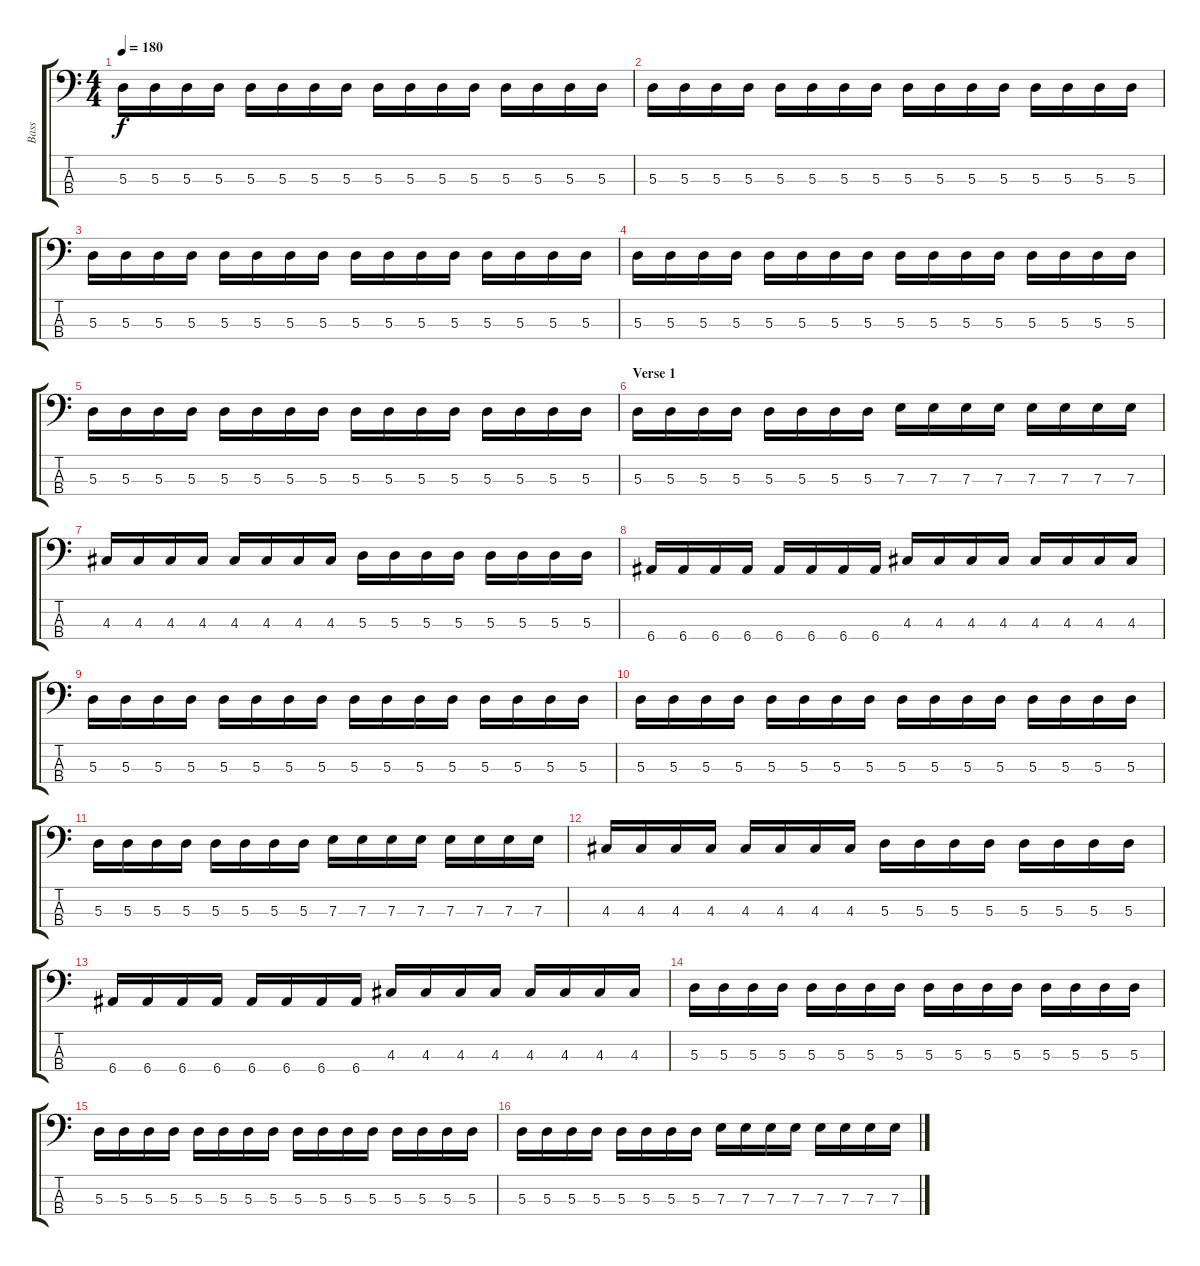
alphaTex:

\track ("Bass" "Bass") {instrument electricbassfinger}
\staff {score tabs}
\tuning (G2 D2 A1 E1) {hide}
\ts (4 4)
\tempo 180
\clef f4
\ks c
5.3.16{dy f} 5.3.16 5.3.16 5.3.16 5.3.16 5.3.16 5.3.16 5.3.16 5.3.16 5.3.16 5.3.16 5.3.16 5.3.16 5.3.16 5.3.16 5.3.16 |
5.3.16 5.3.16 5.3.16 5.3.16 5.3.16 5.3.16 5.3.16 5.3.16 5.3.16 5.3.16 5.3.16 5.3.16 5.3.16 5.3.16 5.3.16 5.3.16 |
5.3.16 5.3.16 5.3.16 5.3.16 5.3.16 5.3.16 5.3.16 5.3.16 5.3.16 5.3.16 5.3.16 5.3.16 5.3.16 5.3.16 5.3.16 5.3.16 |
5.3.16 5.3.16 5.3.16 5.3.16 5.3.16 5.3.16 5.3.16 5.3.16 5.3.16 5.3.16 5.3.16 5.3.16 5.3.16 5.3.16 5.3.16 5.3.16 |
5.3.16 5.3.16 5.3.16 5.3.16 5.3.16 5.3.16 5.3.16 5.3.16 5.3.16 5.3.16 5.3.16 5.3.16 5.3.16 5.3.16 5.3.16 5.3.16 |
\section ("" "Verse 1")
5.3.16 5.3.16 5.3.16 5.3.16 5.3.16 5.3.16 5.3.16 5.3.16 7.3.16 7.3.16 7.3.16 7.3.16 7.3.16 7.3.16 7.3.16 7.3.16 |
4.3.16 4.3.16 4.3.16 4.3.16 4.3.16 4.3.16 4.3.16 4.3.16 5.3.16 5.3.16 5.3.16 5.3.16 5.3.16 5.3.16 5.3.16 5.3.16 |
6.4.16 6.4.16 6.4.16 6.4.16 6.4.16 6.4.16 6.4.16 6.4.16 4.3.16 4.3.16 4.3.16 4.3.16 4.3.16 4.3.16 4.3.16 4.3.16 |
5.3.16 5.3.16 5.3.16 5.3.16 5.3.16 5.3.16 5.3.16 5.3.16 5.3.16 5.3.16 5.3.16 5.3.16 5.3.16 5.3.16 5.3.16 5.3.16 |
5.3.16 5.3.16 5.3.16 5.3.16 5.3.16 5.3.16 5.3.16 5.3.16 5.3.16 5.3.16 5.3.16 5.3.16 5.3.16 5.3.16 5.3.16 5.3.16 |
5.3.16 5.3.16 5.3.16 5.3.16 5.3.16 5.3.16 5.3.16 5.3.16 7.3.16 7.3.16 7.3.16 7.3.16 7.3.16 7.3.16 7.3.16 7.3.16 |
4.3.16 4.3.16 4.3.16 4.3.16 4.3.16 4.3.16 4.3.16 4.3.16 5.3.16 5.3.16 5.3.16 5.3.16 5.3.16 5.3.16 5.3.16 5.3.16 |
6.4.16 6.4.16 6.4.16 6.4.16 6.4.16 6.4.16 6.4.16 6.4.16 4.3.16 4.3.16 4.3.16 4.3.16 4.3.16 4.3.16 4.3.16 4.3.16 |
5.3.16 5.3.16 5.3.16 5.3.16 5.3.16 5.3.16 5.3.16 5.3.16 5.3.16 5.3.16 5.3.16 5.3.16 5.3.16 5.3.16 5.3.16 5.3.16 |
5.3.16 5.3.16 5.3.16 5.3.16 5.3.16 5.3.16 5.3.16 5.3.16 5.3.16 5.3.16 5.3.16 5.3.16 5.3.16 5.3.16 5.3.16 5.3.16 |
5.3.16 5.3.16 5.3.16 5.3.16 5.3.16 5.3.16 5.3.16 5.3.16 7.3.16 7.3.16 7.3.16 7.3.16 7.3.16 7.3.16 7.3.16 7.3.16
